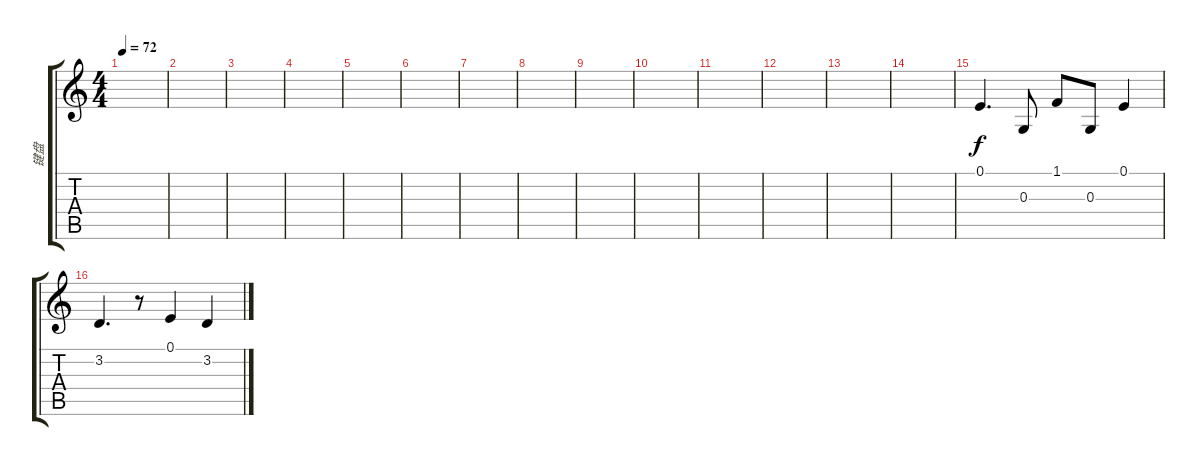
\track ("键盘" "键盘") {instrument acousticgrandpiano}
\staff {score tabs}
\tuning (E4 B3 G3 D3 A2 E2) {hide}
\ts (4 4)
\tempo 72
\clef g2
\ks c
|
|
|
|
|
|
|
|
|
|
|
|
|
|
0.1.4{d} 0.3.8 1.1.8 0.3.8 0.1.4 |
3.2.4{d} r.8 0.1.4 3.2.4
